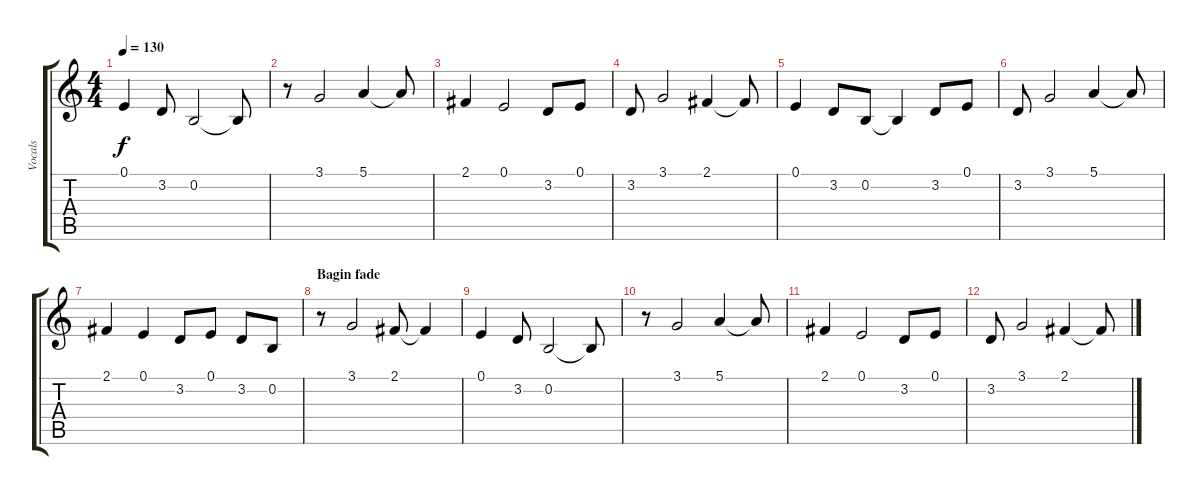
\track ("Vocals" "Vocals") {instrument voiceoohs}
\staff {score tabs}
\tuning (E4 B3 G3 D3 A2 E2) {hide}
\ts (4 4)
\tempo 130
\clef g2
\ks c
0.1.4{dy f} 3.2.8 0.2.2 0.2{t}.8 |
r.8 3.1.2 5.1.4 5.1{t}.8 |
2.1.4 0.1.2 3.2.8 0.1.8 |
3.2.8 3.1.2 2.1.4 2.1{t}.8 |
0.1.4 3.2.8 0.2.8 0.2{t}.4 3.2.8 0.1.8 |
3.2.8 3.1.2 5.1.4 5.1{t}.8 |
2.1.4 0.1.4 3.2.8 0.1.8 3.2.8 0.2.8 |
\section ("" "Bagin fade")
r.8{volume 0} 3.1.2 2.1.8 2.1{t}.4 |
0.1.4 3.2.8 0.2.2 0.2{t}.8 |
r.8 3.1.2 5.1.4 5.1{t}.8 |
2.1.4 0.1.2 3.2.8 0.1.8 |
3.2.8 3.1.2 2.1.4 2.1{t}.8
